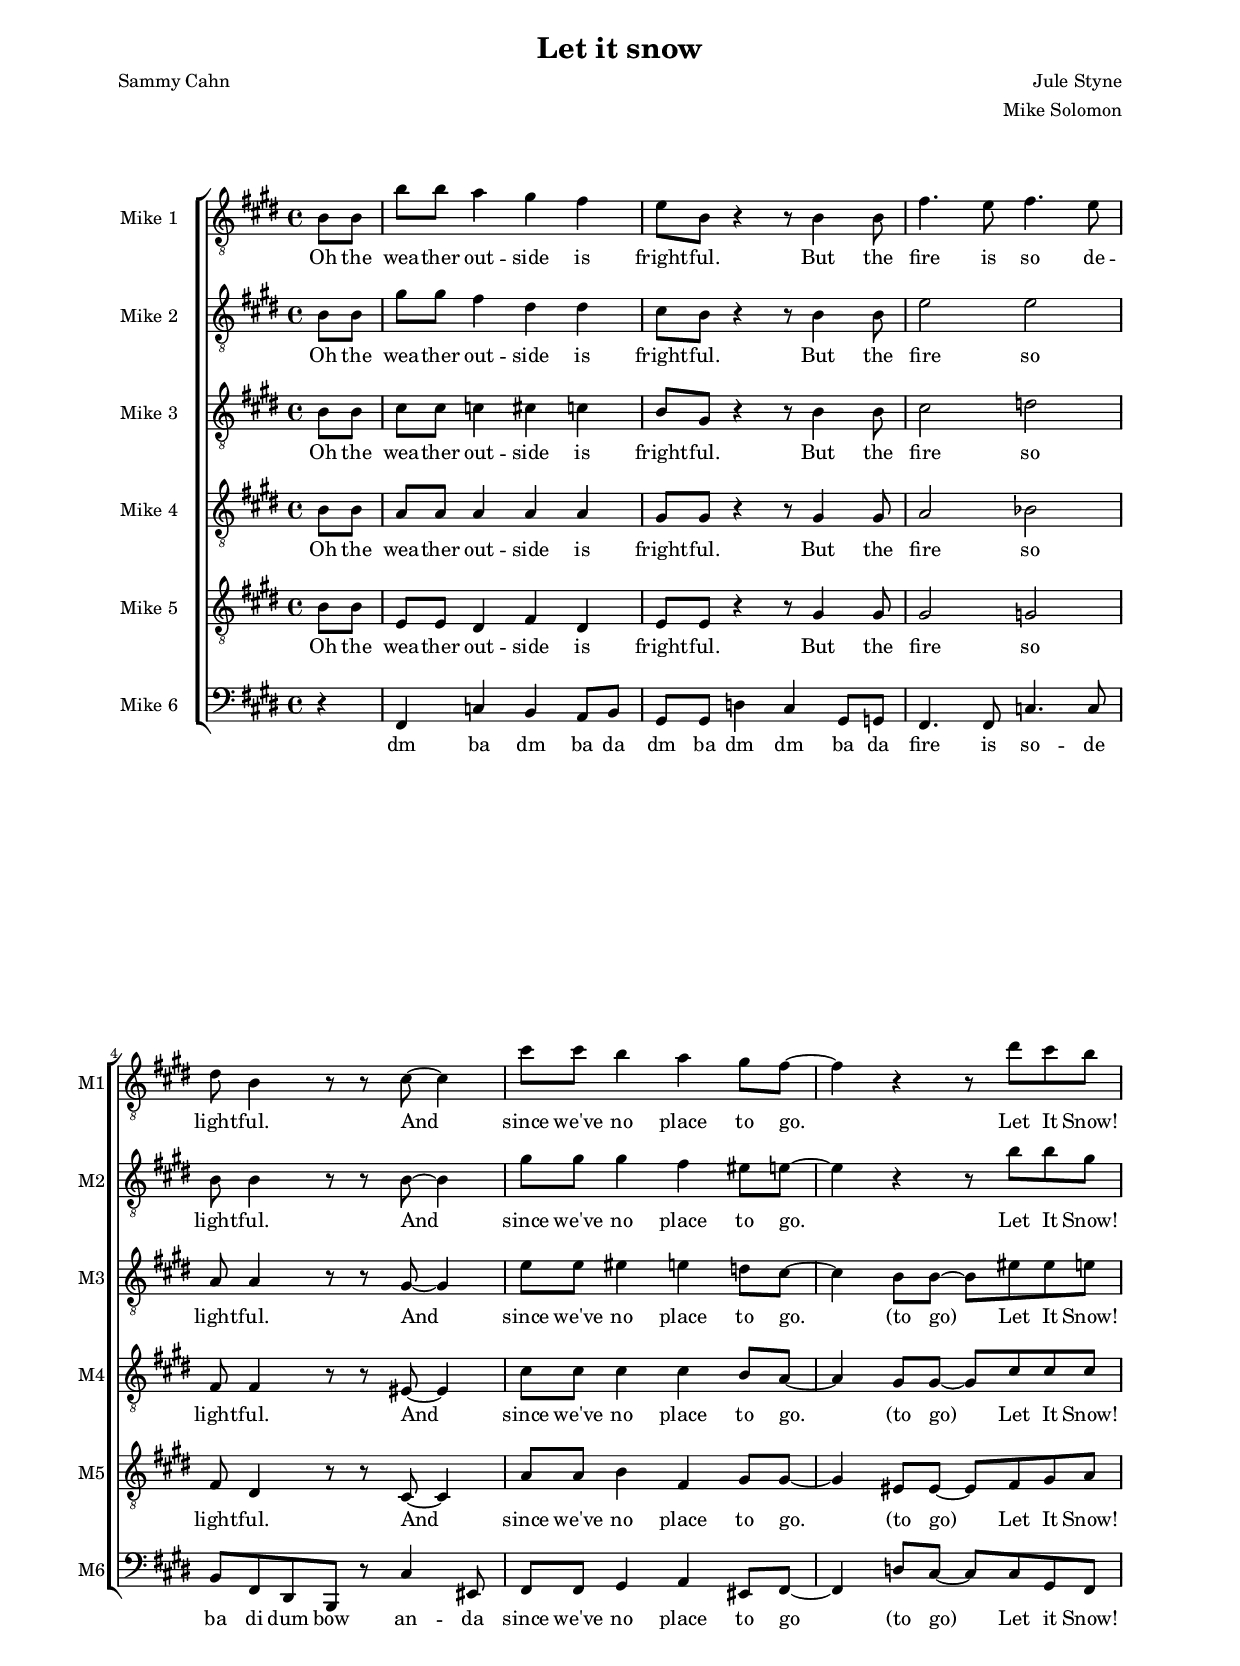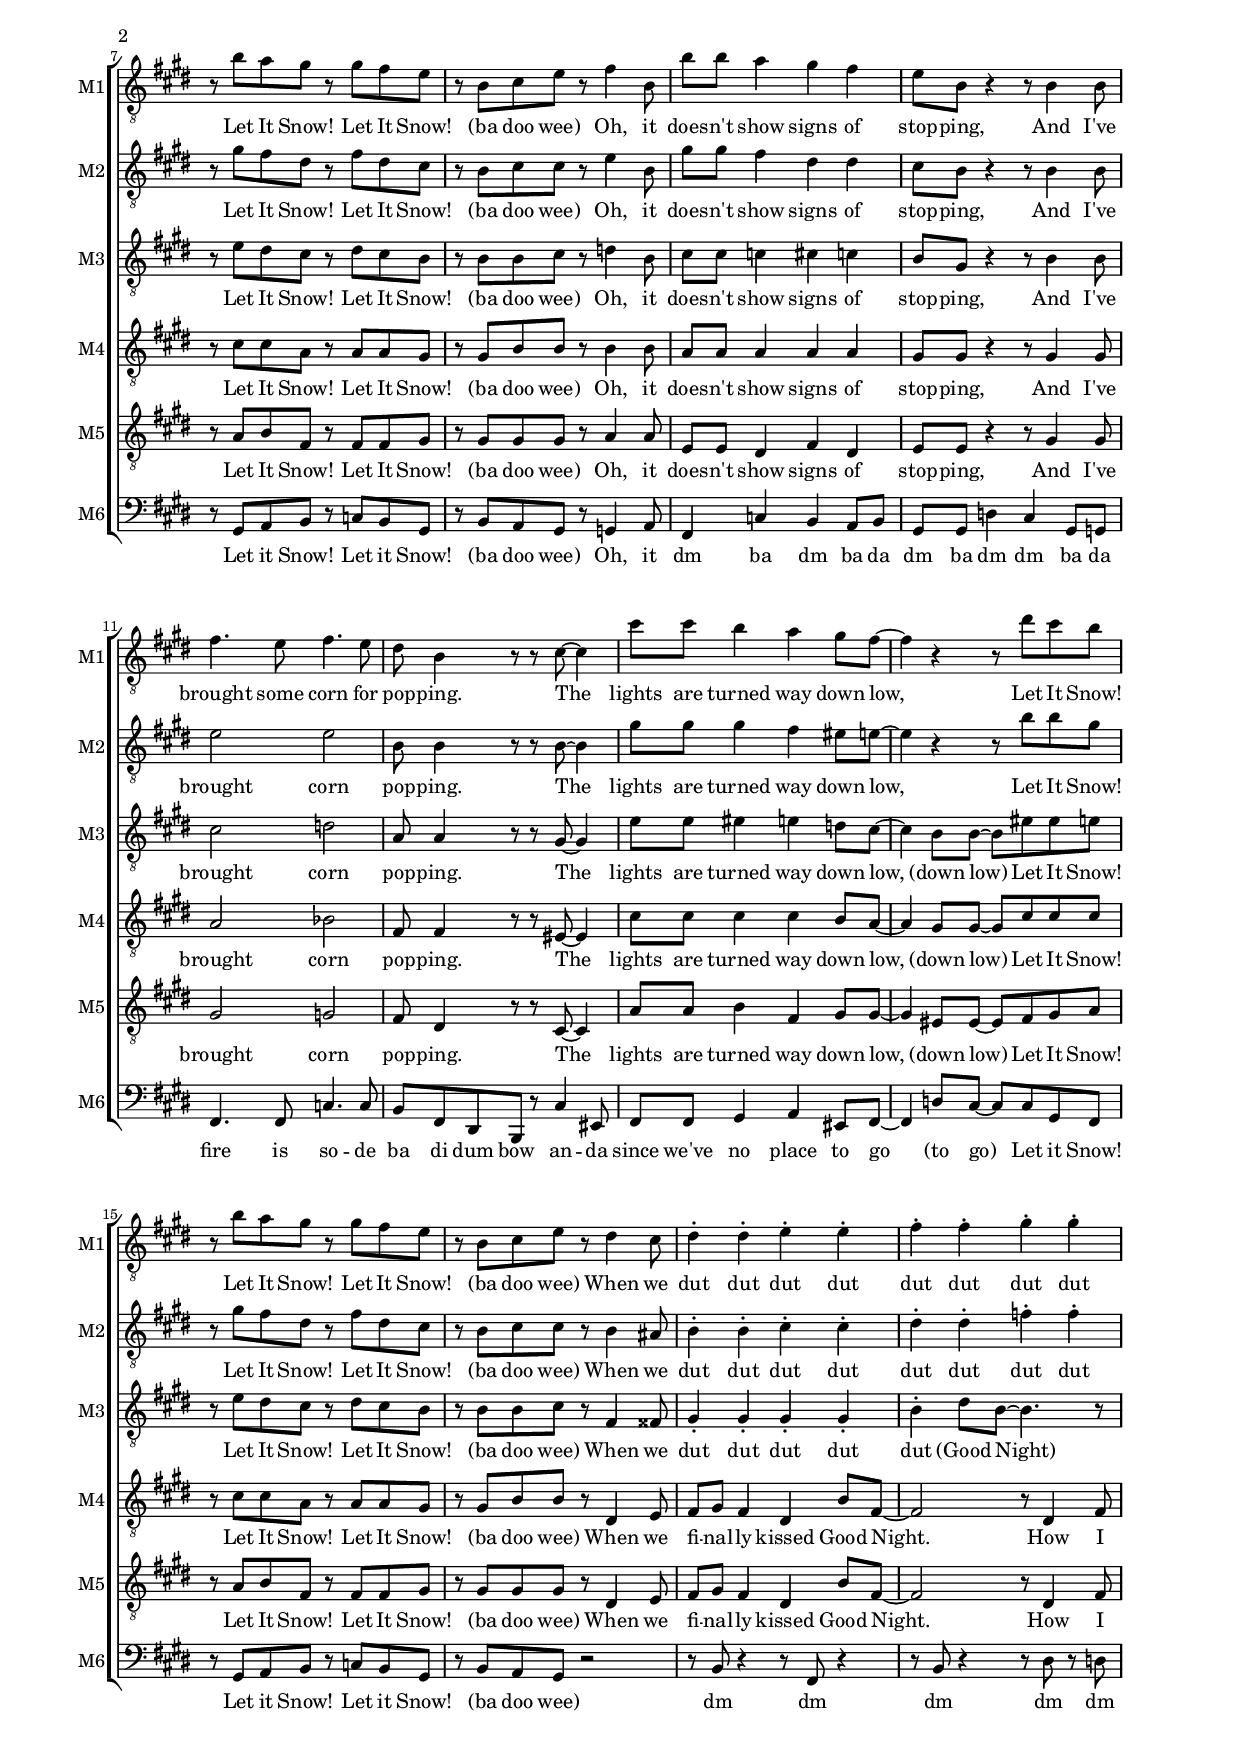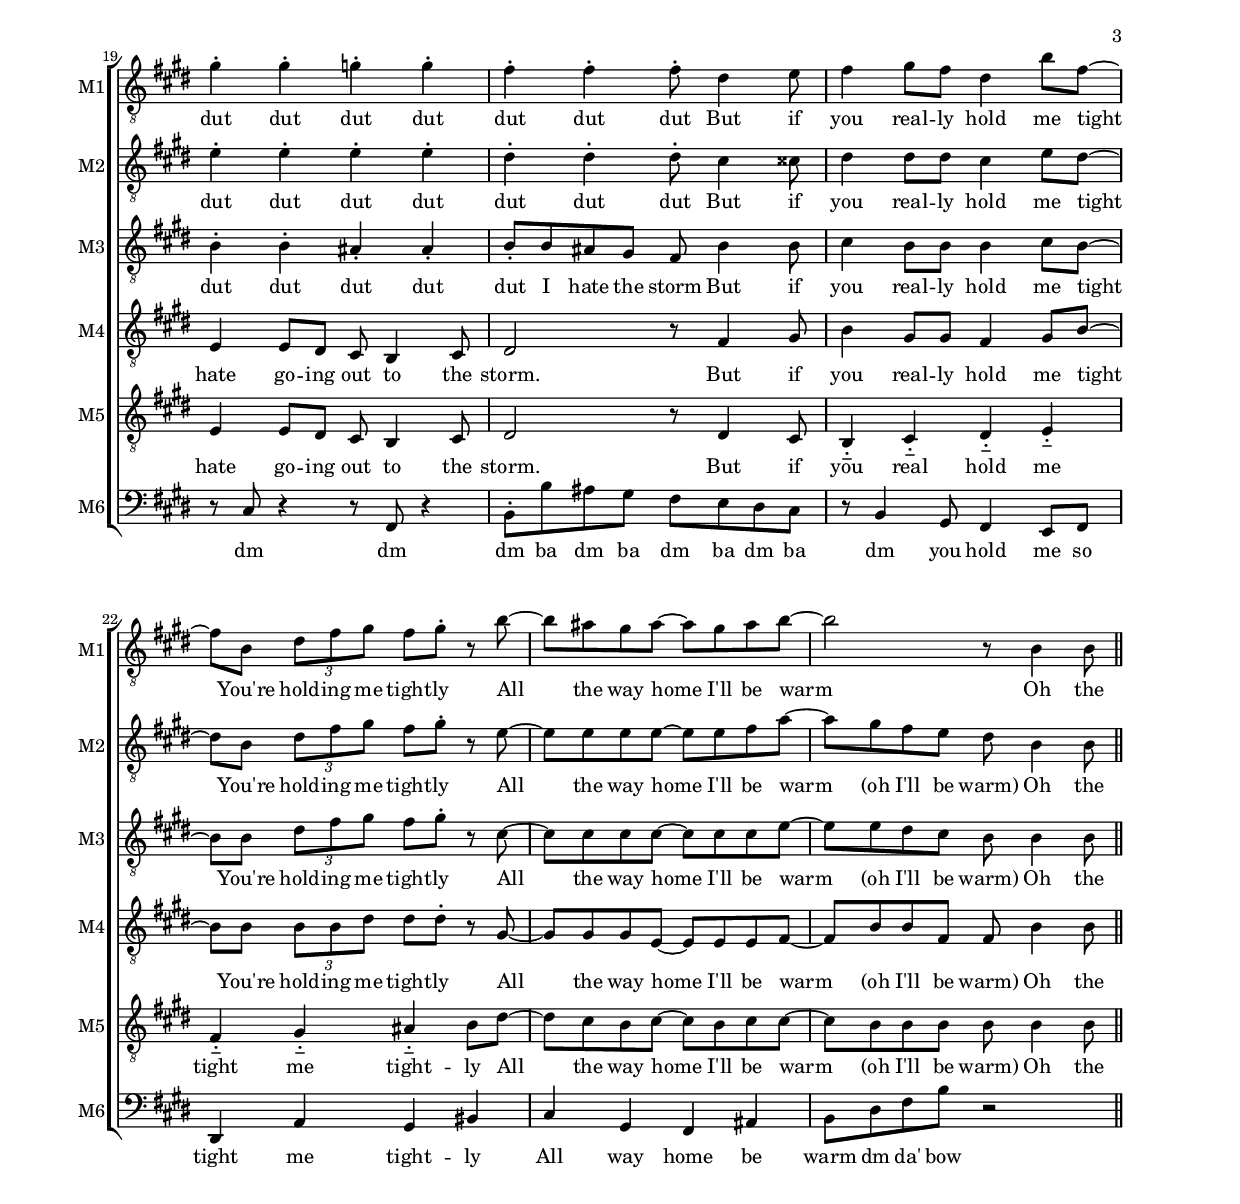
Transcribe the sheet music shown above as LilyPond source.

\version "2.19.83"

one = \relative c' {
    \key e \major
    \partial 4
    \clef "treble_8"
    b8\f b |
    b'8 b a4 gis fis |
    e8 b r4 r8 b4 b8 |
    fis'4. e8 fis4. e8 |
    dis8 b4 r8 r cis ~ cis4 |
    cis'8 cis b4 a gis8 fis ~ |
    fis4 r r8 dis' cis b |
    r b a gis r gis fis e |
    r b cis e r fis4 b,8 |
    b'8 b a4 gis fis |
    e8 b r4 r8 b4 b8 |
    fis'4. e8 fis4. e8 |
    dis8 b4 r8 r cis ~ cis4 |
    cis'8 cis b4 a gis8 fis ~ |
    fis4 r r8 dis' cis b |
    r b a gis r gis fis e |
    r b cis e r dis4 cis8 |
    dis4-. dis-. e-. e-. |
    fis-. fis-. gis-. gis-. |
    gis-. gis-. g-. g-. |
    fis-. fis-. fis8-. dis4 e8 |
    fis4 gis8 fis dis4 b'8 fis ~ |
    fis b, \times 2/3 { dis fis gis } fis gis-. r b ~ |
    b ais gis ais ~ ais gis ais b ~ |
    b2 r8 b,4 b8 |
}

oneL = \lyricmode {
    Oh the wea -- ther out -- side is fright -- ful.
    But the fire is so de -- light -- ful.
    And since we've no place to go.
    Let It Snow! Let It Snow! Let It Snow!
    (ba doo wee)
    Oh, it does -- n't show signs of stop -- ping,
    And I've brought some corn for pop -- ping.
    The lights are turned way down low,
    Let It Snow! Let It Snow! Let It Snow!
    (ba doo wee)
    When we
    dut dut dut dut dut dut dut dut dut dut dut dut dut dut dut
    But if you real -- ly hold me tight
    You're hold -- ing me tight -- ly
    All the way home I'll be warm
    Oh the    
}

two = \relative c' {
    \key e \major
    \partial 4
    \clef "treble_8"
    b8\ppp b |
    gis'8\f gis fis4 dis dis |
    cis8 b8 r4 r8 b4 b8 |
    e2 e |
    b8 b4 r8 r b8 ~ b4 |
    gis'8 gis gis4 fis eis8 e ~ |
    e4 r4 r8 b' b gis |
    r gis fis dis r fis dis cis |
    r b cis cis r e4 b8\pp |
    gis'8\f gis fis4 dis dis |
    cis8 b8 r4 r8 b4 b8 |
    e2 e |
    b8 b4 r8 r b8 ~ b4 |
    gis'8 gis gis4 fis eis8 e ~ |
    e4 r4 r8 b' b gis |
    r gis fis dis r fis dis cis |
    r b cis cis r b4 ais8 |
    b4-. b-. cis-. cis-. |
    dis-. dis-. f-. f-. |
    e-. e-. e-. e-. |
    dis-. dis-. dis8-. cis4 cisis8 |
    dis4 dis8 dis cis4 e8 dis ~ |
    dis b\ppp \times 2/3 { dis fis gis } fis gis-. r e\f ~ |
    e e e e ~ e e fis a ~ |
    a gis fis e dis b4\ppp b8 | \bar "||" %\mark "D.S. al Coda"
}

twoL = \lyricmode {
    Oh the wea -- ther out -- side is fright -- ful.
    But the fire so light -- ful.
    And since we've no place to go.
    Let It Snow! Let It Snow! Let It Snow!
    (ba doo wee)
    Oh, it does -- n't show signs of stop -- ping,
    And I've brought corn pop -- ping.
    The lights are turned way down low,
    Let It Snow! Let It Snow! Let It Snow!
    (ba doo wee)
    When we
    dut dut dut dut dut dut dut dut dut dut dut dut dut dut dut
    But if you real -- ly hold me tight
    You're hold -- ing me tight -- ly
    All the way home I'll be warm (oh I'll be warm)
    Oh the 
}

three = \relative c' {
    \key e \major
    \partial 4
    \clef "treble_8"
    b8\ppp b |
    cis8\f cis c4 cis c |
    b8 gis r4 r8 b4 b8 |
    cis2 d |
    a8 a4 r8 r gis8 ~ gis4 |
    e'8 e eis4 e d8 cis ~ |
    cis4 b8 b8 ~ b eis eis e |
    r e dis cis r dis cis b |
    r b b cis r d4 b8\pp |
    cis8\f cis c4 cis c |
    b8 gis r4 r8 b4 b8 |
    cis2 d |
    a8 a4 r8 r gis8 ~ gis4 |
    e'8 e eis4 e d8 cis ~ |
    cis4 b8 b8 ~ b eis eis e |
    r e dis cis r dis cis b |
    r b b cis r fis,4 fisis8 |
    gis4-. gis-. gis-. gis-. |
    b-. dis8 b ~ b4. r8 |
    b4-. b-. ais-. ais-. |
    b8-. b ais gis fis b4 b8  |
    cis4 b8 b b4 cis8 b ~ |
    b b\ppp \times 2/3 { dis fis gis } fis gis-. r cis,\f ~ |
    cis cis cis cis ~ cis cis cis e ~ |
    e e dis cis b b4\ppp b8 |
}

threeL = \lyricmode {
    Oh the wea -- ther out -- side is fright -- ful.
    But the fire so light -- ful.
    And since we've no place to go. (to go)
    Let It Snow! Let It Snow! Let It Snow!
    (ba doo wee)
    Oh, it does -- n't show signs of stop -- ping,
    And I've brought corn pop -- ping.
    The lights are turned way down low, (down low)
    Let It Snow! Let It Snow! Let It Snow!
    (ba doo wee)
    When we
    dut dut dut dut dut (Good Night) dut dut dut dut dut I hate the storm
    But if you real -- ly hold me tight
    You're hold -- ing me tight -- ly
    All the way home I'll be warm (oh I'll be warm)
    Oh the 
}

four = \relative c' {
    \key e \major
    \partial 4
    \clef "treble_8"
    b8\ppp b |
    a8\f a a4 a a |
    gis8 gis r4 r8 gis4 gis8 |
    a2 bes |
    fis8 fis4 r8 r eis8 ~ eis4 |
    cis'8 cis cis4 cis b8 a ~ | % get rid of the 8 after the b for craziness!
    a4 gis8 gis8 ~ gis cis cis cis |
    r cis cis a r a a gis |
    r gis b b r b4 b8 |
    a8\f a a4 a a |
    gis8 gis r4 r8 gis4 gis8 |
    a2 bes |
    fis8 fis4 r8 r eis8 ~ eis4 |
    cis'8 cis cis4 cis b8 a ~ | % get rid of the 8 after the b for craziness!
    a4 gis8 gis8 ~ gis cis cis cis |
    r cis cis a r a a gis |
    r gis b b r dis,4 e8 |
    fis8 gis fis4 dis b'8 fis ~ |
    fis2 r8 dis4 fis8 |
    e4 e8 dis cis b4 cis8 |
    dis2 r8 fis4 gis8 |
    b4 gis8 gis fis4 gis8 b ~ |
    b b \times 2/3 { b b dis } dis dis-. r gis, ~ |
    gis gis gis e ~ e e e fis ~ |
    fis b b fis fis b4 b8 |
}

fourL = \lyricmode {
    Oh the wea -- ther out -- side is fright -- ful.
    But the fire so light -- ful.
    And since we've no place to go. (to go)
    Let It Snow! Let It Snow! Let It Snow!
    (ba doo wee)
    Oh, it does -- n't show signs of stop -- ping,
    And I've brought corn pop -- ping.
    The lights are turned way down low, (down low)
    Let It Snow! Let It Snow! Let It Snow!
    (ba doo wee)
    When we
    fi -- nal -- ly kissed Good Night.
    How I hate go -- ing out to the storm.
    But if you real -- ly hold me tight
    You're hold -- ing me tight -- ly
    All the way home I'll be warm (oh I'll be warm)
    Oh the 
}

five = \relative c' {
    \key e \major
    \partial 4
    \clef "treble_8"
    b8\ppp b |
    e,8\f e dis4 fis dis |
    e8 e r4 r8 gis4 gis8 |
    gis2 g |
    fis8 dis4 r8 r cis8 ~ cis4 |
    a'8 a b4 fis gis8 gis ~ |
    gis4 eis8 eis8 ~ eis fis gis a |
    r a b fis r fis fis gis |
    r gis gis gis r a4 a8\mf |
    e8\f e dis4 fis dis |
    e8 e r4 r8 gis4 gis8 |
    gis2 g |
    fis8 dis4 r8 r cis8 ~ cis4 |
    a'8 a b4 fis gis8 gis ~ |
    gis4 eis8 eis8 ~ eis fis gis a |
    r a b fis r fis fis gis |
    r gis gis gis r dis4 e8 |
    fis8 gis fis4 dis b'8 fis ~ |
    fis2 r8 dis4 fis8 |
    e4 e8 dis cis b4 cis8 |
    dis2 r8 dis4 cis8 |
    b4-_ cis-_ dis-_ e-_ |
    fis-_ gis-_ ais-_ b8 dis ~ |
    dis cis b cis ~ cis b cis cis ~ |
    cis b b b b8 b4\ppp b8 |
}

fiveL = \lyricmode {
    Oh the wea -- ther out -- side is fright -- ful.
    But the fire so light -- ful.
    And since we've no place to go. (to go)
    Let It Snow! Let It Snow! Let It Snow!
    (ba doo wee)
    Oh, it does -- n't show signs of stop -- ping,
    And I've brought corn pop -- ping.
    The lights are turned way down low, (down low)
    Let It Snow! Let It Snow! Let It Snow!
    (ba doo wee) When we
    fi -- nal -- ly kissed Good Night.
    How I hate go -- ing out to the storm.
    But if you real hold me tight me tight -- ly
    All the way home I'll be warm (oh I'll be warm)
    Oh the 
}

six = \relative c, {
    \key e \major
    \partial 4
    \clef bass
    r4 |
    fis4 c' b a8 b |
    gis8 gis d'4 cis gis8 g |
    fis4. fis8 c'4. c8 |
    b fis dis b r cis'4 eis,8 |
    fis8 fis gis4 a eis8 fis ~ |
    fis4 d'8 cis ~ cis cis gis fis |
    r gis a b r c b gis |
    r8 b a gis r g4 a8 |
    fis4 c' b a8 b |
    gis8 gis d'4 cis gis8 g |
    fis4. fis8 c'4. c8 |
    b fis dis b r cis'4 eis,8 |
    fis8 fis gis4 a eis8 fis ~ |
    fis4 d'8 cis ~ cis cis gis fis |
    r gis a b r c b gis |
    r b a gis r2 |
    r8 b r4 r8 fis r4 |
    r8 b r4 r8 dis r8 d |
    r8 cis r4 r8 fis, r4 |
    b8-. b' ais gis fis e dis cis |
    r8 b4 gis8 fis4 e8 fis |
    dis4 a' gis bis |
    cis gis fis ais |
    b8 dis fis b r2 |
}

sixL = \lyricmode {
    dm ba dm ba da
    dm ba dm dm ba da
    fire is so -- de
    ba di dum bow an -- da
    since we've no place to
    go (to go)
    Let it Snow! Let it Snow! Let it Snow!
    (ba doo wee)
    Oh, it
    dm ba dm ba da
    dm ba dm dm ba da
    fire is so -- de
    ba di dum bow an -- da
    since we've no place to
    go (to go)
    Let it Snow! Let it Snow! Let it Snow!
    (ba doo wee)
    dm dm dm dm dm dm dm
    dm ba dm ba dm ba dm ba
    dm you hold me so tight
    me tight -- ly
    All way home be warm dm da' bow
}

unfoldSwing = #(define-music-function (parser location tp) (integer?)
#{
  \set Score.tempoWholesPerMinute = #(ly:make-moment (/ (* 3 tp) 2) 8 0 0)
  s8
  \set Score.tempoWholesPerMinute = #(ly:make-moment (* 3 tp) 8 0 0)
  s8
#})

muzak = \new ChoirStaff <<
    \new Staff \with { instrumentName = "Mike 1" shortInstrumentName = "M1" } << \new Voice = "one" \one \new Lyrics \lyricsto "one" \oneL >>
    \new Staff \with { instrumentName = "Mike 2" shortInstrumentName = "M2" } << \new Voice = "two" \two \new Lyrics \lyricsto "two" \twoL >>
    \new Staff \with { instrumentName = "Mike 3" shortInstrumentName = "M3" } << \new Voice = "three" \three \new Lyrics \lyricsto "three" \threeL >>
    \new Staff \with { instrumentName = "Mike 4" shortInstrumentName = "M4" } << \new Voice = "four" \four \new Lyrics \lyricsto "four" \fourL >>
    \new Staff \with { instrumentName = "Mike 5" shortInstrumentName = "M5" } << \new Voice = "five" \five \new Lyrics \lyricsto "five" \fiveL >>
    \new Staff \with { instrumentName = "Mike 6" shortInstrumentName = "M6" } << \new Voice = "six" \six \new Lyrics \lyricsto "six" \sixL >>
>>

\score {
    \muzak
    \layout { \Score { \override DynamicText.stencil = ##f }}
}

\score {
    << { \unfoldRepeats \muzak } { \repeat unfold 86 { \unfoldSwing #98 } \set Score.tempoWholesPerMinute = #(ly:make-moment 98 4 0 0) s4 \repeat unfold 158 { \unfoldSwing #98 } } >>
    \midi {}
}

\header {
    title = "Let it snow"
    composer = "Jule Styne"
    arranger = "Mike Solomon"
    poet = "Sammy Cahn"
}

\paper {
    left-margin=2.0\cm
    right-margin=2.0\cm
}
#(set-global-staff-size 15.87)